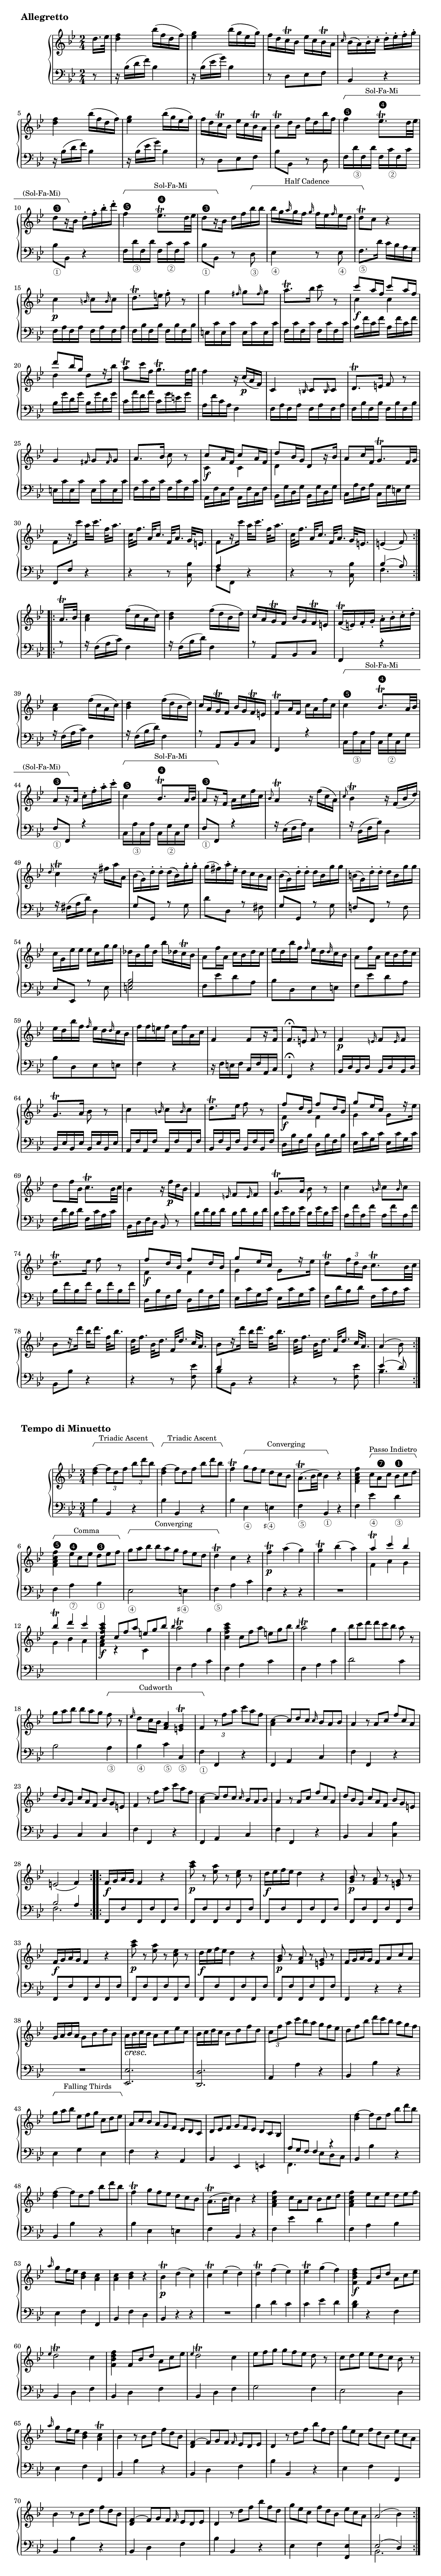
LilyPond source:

\version "2.22.2"
\include "../../stylesheets/annotation.ly"
\include "../../stylesheets/score.ly"
\include "../../stylesheets/typography.ly"
\version "2.22.2"
\score {
  \header {
    piece = "Allegretto"
  }
  \new PianoStaff <<
    \new Staff \relative d'' {
      \repeat volta 2 {
        \clef "treble" \time 2/4 \key bes \major
        \partial 8 d16. es32 |
        <f d>4 bes16 ( f d f ) |
        <g es>4 bes16 ( g es g ) |
        f16 d c \trill bes es c bes \trill a |
        \grace { c16 } bes ( a ) bes -. c -. d -. es -. f -. g -. |
        <f d>4 bes16 ( f d f ) |
        <g es>4 bes16 ( g es g ) |
        f16 d c \trill bes es c bes \trill a |
        bes8 \trill d16 bes f' d bes' f |
        f4 \mso \solfami \lowerTrill es8. \mfa \trill d32 es | \barNumberCheck #10
        d8 \mmi [ r16 \stopGroup bes ] d -. f -. bes -. d -. |
        f,4 \mso \solfami \lowerTrill es8. \mfa \trill d32 es |
        d8 \mmi [ r16 \stopGroup bes ] d f bes \halfcadence bes |
        bes16 g \grace { a } g f \grace { g } f es \grace { f } es d |
        d8 \stopGroup \trill c r4 |
        c4 \p \grace { b16 } c8 \grace { b16 } c8 |
        d8. \trill e16 f8 -. r |
        g4 \grace { fis16 } g8 \grace { fis16 } g8 |
        a8. \trill bes16 c8 r |
        << { \voiceOne c8 \f a16 f c'8 a16 f } \new Voice { \voiceTwo c4 c } >> \oneVoice | \barNumberCheck #20
        << { \voiceOne d'8 bes16 g } \new Voice { \voiceTwo d4 } >> \oneVoice d8 [ r16 bes' ] |
        a8 \trill c16 f, g8. \trill f32 g |
        f4 r16 c ( \p a f ) |
        c4 \grace { b16 } c8 \grace { b16 } c8 |
        d8. \trill e16 f8 r |
        g4 \grace { fis16 } g8 \grace { fis16 } g8 |
        a8. bes16 c8 r |
        << { \voiceOne c8 \f a16 f c'8 a16 f } \new Voice { \voiceTwo c4 c } >> \oneVoice |
        << { \voiceOne d'8 bes16 g } \new Voice { \voiceTwo d4 } >> \oneVoice d8 [ r16 bes' ] |
        a8 c16 f, g8. \trill f32 g | \barNumberCheck #30
        f8 [ r16 c'' ] a32 [ c16. ] f,32 [ a16. ] |
        c,32 [ f16. ] \stemUp a,32 [ c16. ] \stemNeutral f,32 [ a16. ] g32 [ e16. ] |
        f8 [ r16 c'' ] a32 [ c16. ] f,32 [ a16. ] |
        c,32 [ f16. ] \stemUp a,32 [ c16. ] \stemNeutral f,32 [ a16. ] g32 [ e16. ] |
        e4 ( f8 )
      }
      \repeat volta 2 {
        \partial 8 a16. \trill bes32 |
        <c a>4 f16 ( c a c ) |
        <d bes>4 f16 ( d bes d ) |
        c16 a g \trill f bes g f \trill e |
        f16 \trill ( e ) f -. g -. a -. bes -. c -. d -. |
        <c a>4 f16 ( c a c ) | \barNumberCheck #40
        <d bes>4 f16 ( d bes d ) |
        c16 a g \trill f bes g f \trill e |
        f8 \trill a16 f c' a f' c |
        c4 \mso \solfami \lowerTrill bes8. \trill \mfa a32 bes |
        a8 \mmi [ r16 \stopGroup a ] c -. f -. a -. c -. |
        c,4 \mso \solfami \lowerTrill bes8. \trill \mfa a32 bes |
        a8 \mmi [ r16 \stopGroup f ] a c f c |
        \grace { bes8 } a4 \trill r16 f' ( c a ) |
        \grace { c8 } bes4 \trill r16 f ( bes d ) |
        \grace { d8 } c4 \trill r16 fis a a, | \barNumberCheck #50
        bes16 ( g ) d' -. d -. d ( bes ) g' -. g -. |
        g16 ( fis ) a -. es -. d c bes a |
        bes16 ( g ) d' -. d -. d bes g' g |
        b,16 ( g ) d' -. d -. d b g' g |
        c,16 g es' es es c g' g |
        des16 bes g' des bes' des,! c \trill bes |
        a8 f'16 a, c bes d c |
        es16 d bes' f \grace { f } es d \grace { d } c bes |
        a8 f'16 a, c bes d c |
        es16 d bes' f \grace { f } es d \grace { d } c bes | \barNumberCheck #60
        f'16 f e f c f a, c |
        f,4 f8 [ r16 f ] |
        f8. \fermata e16 f8 r |
        f4 \p \grace { e16 } f8 \grace { e16 } f8 |
        g8. \trill a16 bes8 r |
        c4 \grace { b16 } c8 \grace { b16 } c8 |
        d8. \trill es16 f8 r |
        << { \voiceOne f8 \f d16 bes f'8 d16 bes } \new Voice { \voiceTwo f4 f } >> \oneVoice |
        << { \voiceOne g'8 es16 c } \new Voice { \voiceTwo g4 } >> \stemDown g8 [ r16 es' ] \stemNeutral \oneVoice |
        d8 f16 bes, c8. \trill bes32 c | \barNumberCheck #70
        bes4 r16 f' \p d bes |
        f4 \grace { e16 } f8 \grace { e16 } f8 |
        g8. \trill a16 bes8 r |
        c4 \grace { b16 } c8 \grace { b16 } c8 |
        d8. \trill es16 f8 r |
        << { \voiceOne f8 \f d16 bes f'8 d16 bes } \new Voice { \voiceTwo f4 f } >> \oneVoice |
        << { \voiceOne g'8 es16 c } \new Voice { \voiceTwo g4 } >> \stemDown g8 [ r16 es' ] \stemNeutral \oneVoice |
        d8 \trill \once \override TupletBracket.bracket-visibility = ##f \once \tupletUp \tuplet 3/2 { f16 d bes } c8. \trill bes32 c |
        bes8 [ r16 d' ] bes32 [ d16. ] f,32 [ bes16. ] |
        d,32 [ f16. ] bes,32 [ d16. ] f,32 [ d'16. ] \stemUp c32 [ a16. ] \stemNeutral | \barNumberCheck #80
        bes8 [ r16 d' ] bes32 [ d16. ] f,32 [ bes16. ] |
        d,32 [ f16. ] bes,32 [ d16. ] f,32 [ d'16. ] \stemUp c32 [ a16. ] \stemNeutral |
        a4 ( bes8 )
      }
    }
    \new Staff \relative bes {
      \repeat volta 2 {
        \clef "bass" \time 2/4 \key bes \major
        \partial 8 r8 |
        r16 bes ( d f ) bes,4 |
        r16 bes ( es g ) bes,4 |
        r8 d, [ es f ] |
        bes,4 r |
        r16 bes' ( d f ) bes,4 |
        r16 bes ( es g ) bes,4 |
        r8 d, [ es f ] |
        bes8 bes, r d |
        f16 d' \bmi f, d' f, c' \bre f, c' | \barNumberCheck #10
        bes8 \bdo bes, r4 |
        f'16 d' \bmi f, d' f, c' \bre f, c' |
        bes8 \bdo bes, r d \bmi |
        es4 \bfa r8 es \bfa |
        f8. \bso d'16 c bes a g |
        f16 a f a f a f a |
        f16 bes f bes f bes f bes |
        e,16 c' e, c' e, c' e, c' |
        f,16 c' f, c' f, c' f, c' |
        a16 f' c f a, f' c f | \barNumberCheck #20
        bes,16 g' d g bes, g' d g |
        c,16 a' f a c, g' e g |
        a,16 f' c a f4 |
        f16 a f a f a f a |
        f16 bes f bes f bes f bes |
        e,16 c' e, c' e, c' e, c' |
        f,16 c' f, c' f, c' f, c' |
        \stemDown a,16 f' c f a, f' c f \stemNeutral |
        bes,16 g' d g bes, g' d g |
        c,16 a' f a c, g' e g | \barNumberCheck #30
        f,8 f' r4 |
        r4 r8 <bes c,> |
        << { \voiceOne a4 } \new Voice { \voiceTwo f8 f, } >> \oneVoice r4
        r4 r8 <bes' c,> |
        << { \voiceOne bes4 ( a8 ) } \new Voice { \voiceTwo f4. } >>
      }
      \repeat volta 2 {
        \partial 8 r8 |
        r16 \stemDown f ( a c ) f,4 \stemNeutral |
        r16 \stemDown f ( bes d ) f,4 \stemNeutral |
        r8 a, [ bes c ] |
        f,4 r |
        r16 \stemDown f' ( a c ) f,4 \stemNeutral | \barNumberCheck #40
        r16 \stemDown f ( bes d ) f,4 \stemNeutral |
        r8 a, [ bes c ] |
        f,4 r |
        c'16 a' \bmi c, a' c, g' \bre c, g' |
        f8 \bdo f, r4 |
        c'16 a' \bmi c, a' c, g' \bre c, g' |
        f8 \bdo f, r4 |
        r16 es' ( f a ) es4 |
        r16 d ( f bes ) d,4 |
        r16 fis ( a d ) d,4 | \barNumberCheck #50
        g8 g, r g' |
        d'8 d, r fis |
        g8 g, r g' |
        f!8 f, r f' |
        es8 es, r es' |
        << { \voiceOne <bes' g>2 } \new Voice { \voiceTwo e,2 } >> \oneVoice |
        f8 [ es' d a ] |
        bes8 [ d, es e ] |
        f8 [ es' d a ] |
        bes8 [ d, es e ] | \barNumberCheck #60
        f4 r |
        r16 f e f c f a, c |
        f,4 \fermata r |
        bes16 d bes d bes d bes d |
        bes16 es bes es bes es bes es |
        a,16 f' a, f' a, f' a, f' |
        \stemUp bes,16 f' bes, f' bes, f' bes, f' \stemNeutral |
        d16 bes' f bes d, bes' f bes |
        es,16 c' g c es, c' g c |
        f,16 d' bes d f, c' a c | \barNumberCheck #70
        bes,16 d f d bes8 r |
        bes'16 d bes d bes d bes d |
        bes16 es bes es bes es bes es |
        a,16 f' a, f' a, f' a, f' |
        bes,16 f' bes, f' bes, f' bes, f' |
        d,16 bes' f bes d, bes' f bes |
        es,16 c' g c es, c' g c |
        f,16 d' bes d f, c' a c |
        bes,8 bes' r4 |
        r4 r8 <es f,> | \barNumberCheck #80
        << { \voiceOne d4 } \new Voice { \voiceTwo bes8 bes, } >> \oneVoice r4 |
        r4 r8 <es' f,> |
        << { \voiceOne es4 ( d8 ) } \new Voice { \voiceTwo bes4. } >>
      }
    }
  >>
}

\version "2.22.2"
\score {
  \header {
    piece = "Tempo di Minuetto"
  }
  \new PianoStaff <<
    \new Staff = "up" \relative f'' {
      \repeat volta 2 {
        \clef "treble" \time 3/4 \key bes \major
        <f d>4 \triadicAscent ~ \tuplet 3/2 4 { f8 d f bes d bes } \stopGroup \override TupletBracket.bracket-visibility = ##f \omit TupletNumber |
        <f d>4 \triadicAscent ~ \tuplet 3/2 4 { f8 d f bes d bes } \stopGroup |
        f4 \trill \tuplet 3/2 4 { g8 \converging f es d c bes } |
        a8. \trill ( bes32 c ) bes4 \stopGroup r |
        <f' c a f>4 \tuplet 3/2 4 { c8 \passoIndietro a \mti c bes \mdo c d \stopGroup } |
        <f c a f>4 \mso \comma \tuplet 3/2 4 { es8 \mfa c es d \mmi es f \stopGroup } |
        \tuplet 3/2 4 { g8 \converging a bes bes a g f \once\omit Accidental e d } |
        d4 \trill \stopGroup c r |
        f4 \trill \p a ( g ) |
        g4 \trill bes ( a ) |
        \voiceOne {
          a4 \trill c bes |
          bes4 \trill d c |
          <c a f c>4 \f \tuplet 3/2 4 { c,8 f a e g bes } |
        } \oneVoice
        \grace { bes4 } a2 \trill g4 |
        <c a f c>4 \tuplet 3/2 4 { c,8 f a e g bes } |
        \grace { bes4 } a2 \trill g4 |
        \tuplet 3/2 4 { bes8 c d d c bes } a r |
        \tuplet 3/2 4 { g8 a bes bes a g } f \cudworth r |
        \grace { es16 } d8 c16 bes16 <a f>4 <g e> \trill |
        f4 \stopGroup \once \undo \omit TupletNumber \tuplet 3/2 { r8 f' a } \tuplet 3/2 { c a f } |
        <c a>4 ~ \stemUp \tuplet 3/2 { c8 d c } \stemNeutral \grace { c16 } \tuplet 3/2 { bes8 a bes } |
        a4 \stemUp \tuplet 3/2 4 { r8 a c f c a } |
        \tuplet 3/2 4 { d8 bes g c a f bes g e } \stemNeutral |
        f4 \tuplet 3/2 4 { r8 f' a c a f } |
        <c a>4 ~ \stemUp \tuplet 3/2 { c8 d c } \stemNeutral \grace { c16 } \tuplet 3/2 { bes8 a bes } |
        a4 \stemUp \tuplet 3/2 4 { r8 a c f c a } |
        \tuplet 3/2 4 { d8 bes g c a f bes g e } \stemNeutral |
        e2 ( f4 )
      }
      \repeat volta 2 { \barNumberCheck #29
        f16 \f g a g f4 r |
        <c'' a>8 \p r <a es> r <es c> r |
        d16 \f es f es d4 r |
        <bes g>8 \p r <a f> r <g e> r |
        f16 \f g a g f4 r |
        <c'' a>8 \p r <a es> r <es c> r |
        d16 \f es f es d4 r |
        <bes g>8 \p r <a f> r <g e> r |
        f16 g a g f8 a c a |
        g16 a bes a g8 bes d bes |
        \once \override DynamicTextSpanner.style = #'none \crescTextCresc a16 \< bes c bes a8 c es c |
        bes16 c d c bes8 d f d |
        \once \undo \omit TupletNumber \tuplet 3/2 { c8 \! f a } \tuplet 3/2 4 { c8 bes a g f es } |
        \tuplet 3/2 4 { d8 f bes d c bes a g f } |
        \tuplet 3/2 4 { g8 \fallingThirds a bes es, f g c, d es \stopGroup } |
        \stemUp \tuplet 3/2 4 { a,8 c bes a g f es d c } \stemNeutral |
        \tuplet 3/2 4 { d8 es f g f es d c bes } |
        \change Staff = "down" \voiceOne { \tuplet 3/2 { a8 g f } f4 r } \change Staff = "up" \oneVoice |
        <f'' d>4 ~ \tuplet 3/2 4 { f8 d f bes d bes } |
        <f d>4 ~ \tuplet 3/2 4 { f8 d f bes d bes } |
        f4 \trill \tuplet 3/2 4 { g8 f es d c bes } |
        a8. \trill ( bes32 c ) bes4 r |
        <f' c a f>4 \tuplet 3/2 4 { c8 a c bes c d } |
        <f c a f>4 \tuplet 3/2 4 { es8 c es d es f } |
        \grace { a16 } g8 f16 es <d bes>4 <c a> |
        <c a>4 <d bes> r |
        bes4 \trill \p d ( c ) |
        c4 \trill es ( d ) |
        d4 \trill f ( es ) |
        es4 \trill g ( f ) |
        <f d bes f>4 \f \tuplet 3/2 4 { f,8 bes d a c es } |
        \grace { es4 } d2 \trill c4 |
        <f d bes f>4 \tuplet 3/2 4 { f,8 bes d a c es } |
        \grace { es4 } d2 \trill c4 |
        \tuplet 3/2 4 { es8 f g g f es } d r |
        \tuplet 3/2 4 { c8 d es es d c } bes r |
        \grace { a'16 } g8 f16 es <d bes>4 <c a> \trill |
        bes4 \tuplet 3/2 4 { r8 bes d f d bes } |
        \once \tieUp <f d>4 ~ \tuplet 3/2 { f8 g f } \grace { f16 } \tuplet 3/2 { es8 d es } |
        d4 \tuplet 3/2 4 { r8 d' f bes f d } |
        \tuplet 3/2 4 { g8 es c f d bes es c a } |
        bes4 \tuplet 3/2 4 { r8 bes d f d bes } |
        \once \tieUp <f d>4 ~ \tuplet 3/2 { f8 g f } \grace { f16 } \tuplet 3/2 { es8 d es } |
        d4 \tuplet 3/2 4 { r8 d' f bes f d } |
        \tuplet 3/2 4 { g8 es c f d bes es c a } |
        a2 ( bes4 )
      }
    }
    \new Staff = "down" \relative bes {
      \repeat volta 2 {
        \clef "bass" \time 3/4 \key bes \major
        bes4 bes, r |
        bes'4 bes, r |
        bes'4 es, \bfa e \bfais |
        f4 \bso bes, \bdo r |
        f'4 es' \bfa d \bmi |
        f,4 a \bti bes \bdo |
        es,2 \bfa e4 \bfais |
        f4 \bso a c |
        f,4 r r |
        R2. |
        \change Staff = "up" \voiceTwo {
          f'4 a g |
          g bes a |
          <a f>4 r c, |
        } \change Staff = "down" \oneVoice
        f,4 a c |
        f,4 a c |
        f,4 a c |
        d2 c4 |
        bes2 a4 \bmi |
        bes4 \bfa c4 \bso c, \bso |
        f4 \bdo f, r |
        f4 a c |
        f4 f, r |
        bes4 c c |
        f4 f, r |
        f4 a c |
        f4 f, r |
        bes4 c4 <bes' c,>4 |
        << { \voiceOne bes2 a4 } \new Voice { \voiceTwo f2. } >> \oneVoice
      }
      \repeat volta 2 { \barNumberCheck #29
        f,8 f' f, f' f, f' |
        f,8 f' f, f' f, f' |
        f,8 f' f, f' f, f' |
        f,8 f' f, f' f, f' |
        f,8 f' f, f' f, f' |
        f,8 f' f, f' f, f' |
        f,8 f' f, f' f, f' |
        f,8 f' f, f' f, f' |
        f,4 r r |
        R2. |
        <es' es,>2. |
        <d d,>2. |
        a4 a' r |
        bes,4 bes' r |
        es,4 g es |
        f4 r a, |
        bes4 es, e |
        \voiceTwo { f4. es'8 d c } \oneVoice |
        bes4 bes' r |
        bes,4 bes' r |
        bes4 es, e |
        f4 bes, r |
        f'4 es' d |
        f,4 a bes |
        es,4 f f, |
        bes4 f' d |
        bes4 r r |
        R2. |
        bes'4 d c |
        c4 es d |
        <d bes>4 r f, |
        bes,4 d f |
        bes,4 d f |
        bes,4 d f |
        g2 f4 |
        es2 d4 |
        es4 f f, |
        bes4 bes' r |
        bes,4 d f |
        bes4 bes, r |
        es4 f f, |
        bes4 bes' r |
        bes,4 d f |
        bes4 bes, r |
        es4 f <es f,> |
        << { \voiceOne es2 ( d4 ) } \new Voice { \voiceTwo bes2. } >> \oneVoice
      }
    }
  >>
}

